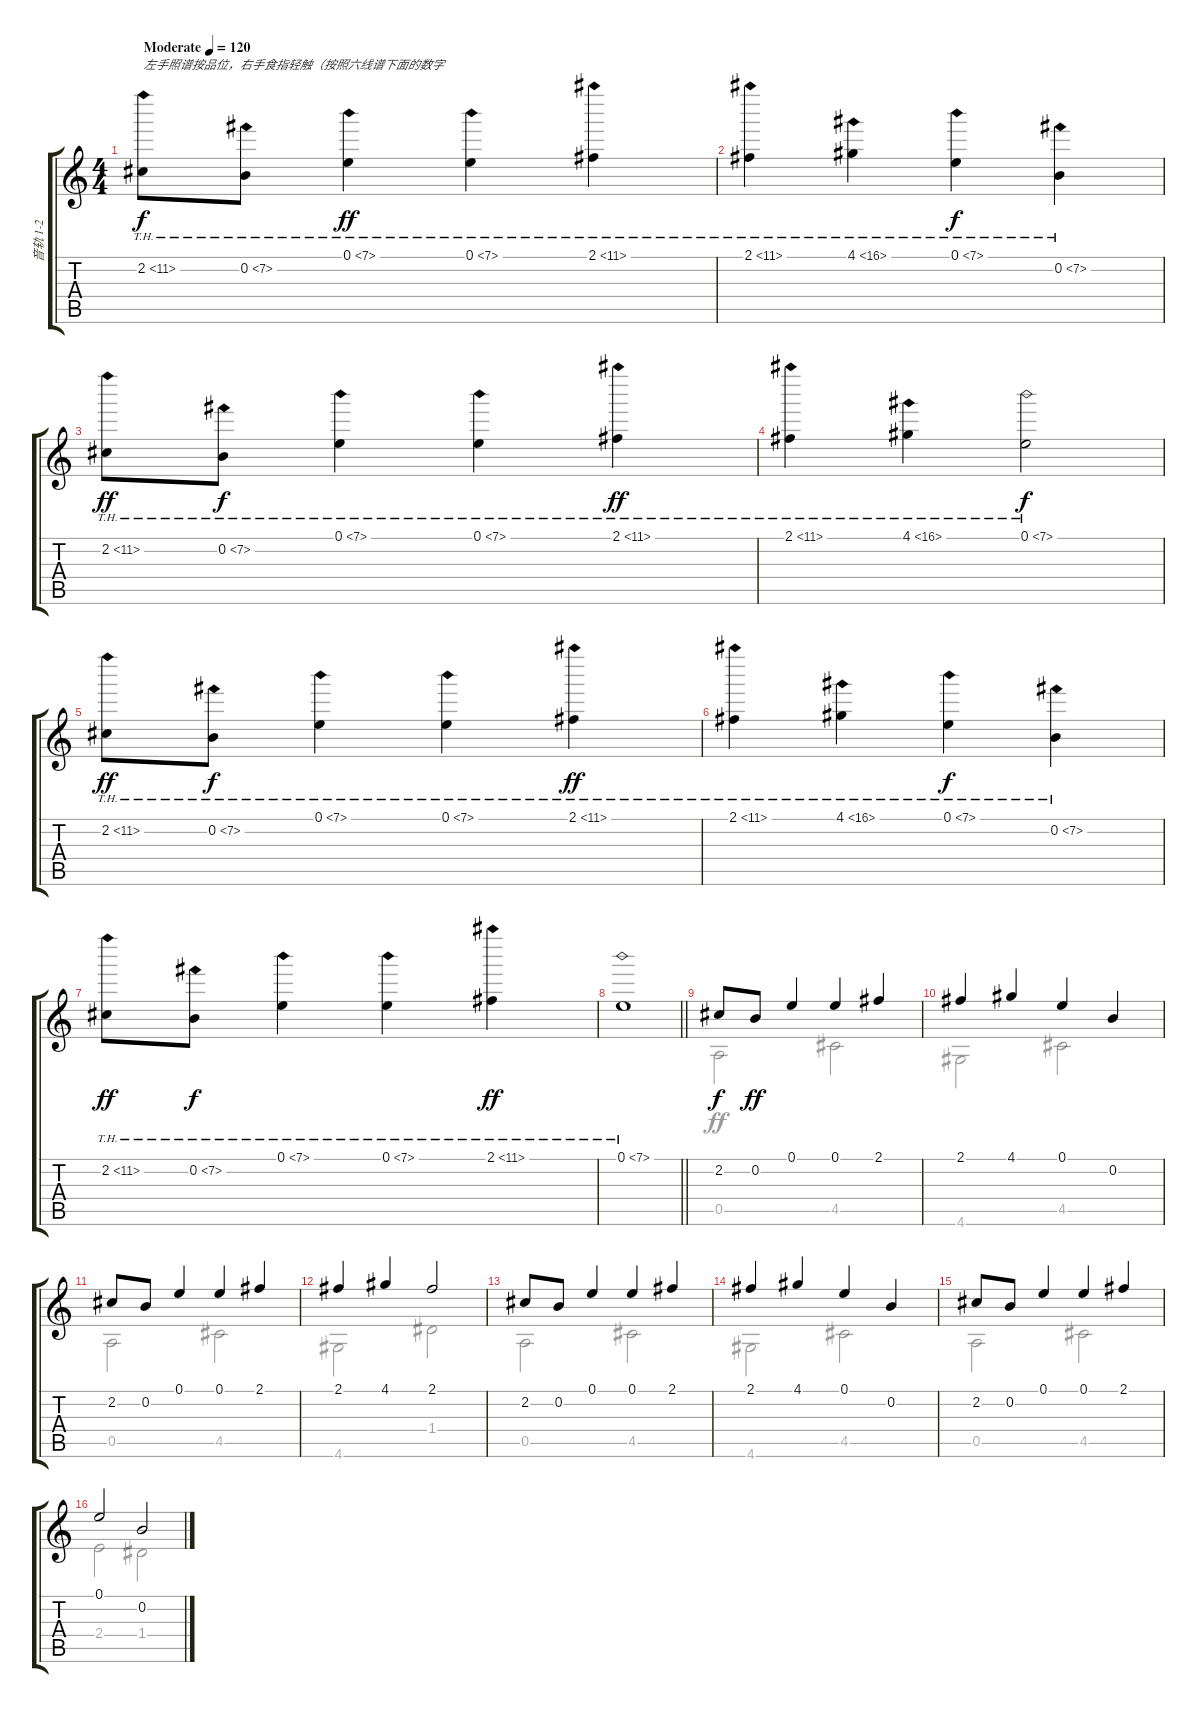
\track ("音轨 1-2" "音轨 1-2") {instrument acousticguitarsteel}
\staff {score tabs}
\tuning (E4 B3 G3 D3 A2 E2) {hide}
\voice
\ts (4 4)
\tempo (120 "Moderate")
\clef g2
\ks c
2.2{th 9}.8{txt "左手照谱按品位，右手食指轻触（按照六线谱下面的数字" dy f instrument acousticguitarsteel} 0.2{th 7}.8 0.1{th 7}.4{dy ff} 0.1{th 7}.4 2.1{th 9}.4 |
2.1{th 9}.4 4.1{th 12}.4 0.1{th 7}.4{dy f} 0.2{th 7}.4 |
2.2{th 9}.8{dy ff} 0.2{th 7}.8{dy f} 0.1{th 7}.4 0.1{th 7}.4 2.1{th 9}.4{dy ff} |
2.1{th 9}.4 4.1{th 12}.4 0.1{th 7}.2{dy f} |
2.2{th 9}.8{dy ff} 0.2{th 7}.8{dy f} 0.1{th 7}.4 0.1{th 7}.4 2.1{th 9}.4{dy ff} |
2.1{th 9}.4 4.1{th 12}.4 0.1{th 7}.4{dy f} 0.2{th 7}.4 |
2.2{th 9}.8{dy ff} 0.2{th 7}.8{dy f} 0.1{th 7}.4 0.1{th 7}.4 2.1{th 9}.4{dy ff} |
\barLineRight lightlight
0.1{th 7}.1 |
2.2.8{dy f} 0.2.8{dy ff} 0.1.4 0.1.4 2.1.4 |
2.1.4 4.1.4 0.1.4 0.2.4 |
2.2.8 0.2.8 0.1.4 0.1.4 2.1.4 |
2.1.4 4.1.4 2.1.2 |
2.2.8 0.2.8 0.1.4 0.1.4 2.1.4 |
2.1.4 4.1.4 0.1.4 0.2.4 |
2.2.8 0.2.8 0.1.4 0.1.4 2.1.4 |
0.1.2 0.2.2
\voice
\clef g2
\ottava regular
\simile none
\ks c
|
|
|
|
|
|
|
\barLineRight lightlight
|
0.5.2 4.5.2 |
4.6.2 4.5.2 |
0.5.2 4.5.2 |
4.6.2 1.4.2 |
0.5.2 4.5.2 |
4.6.2 4.5.2 |
0.5.2 4.5.2 |
2.4.2 1.4.2
